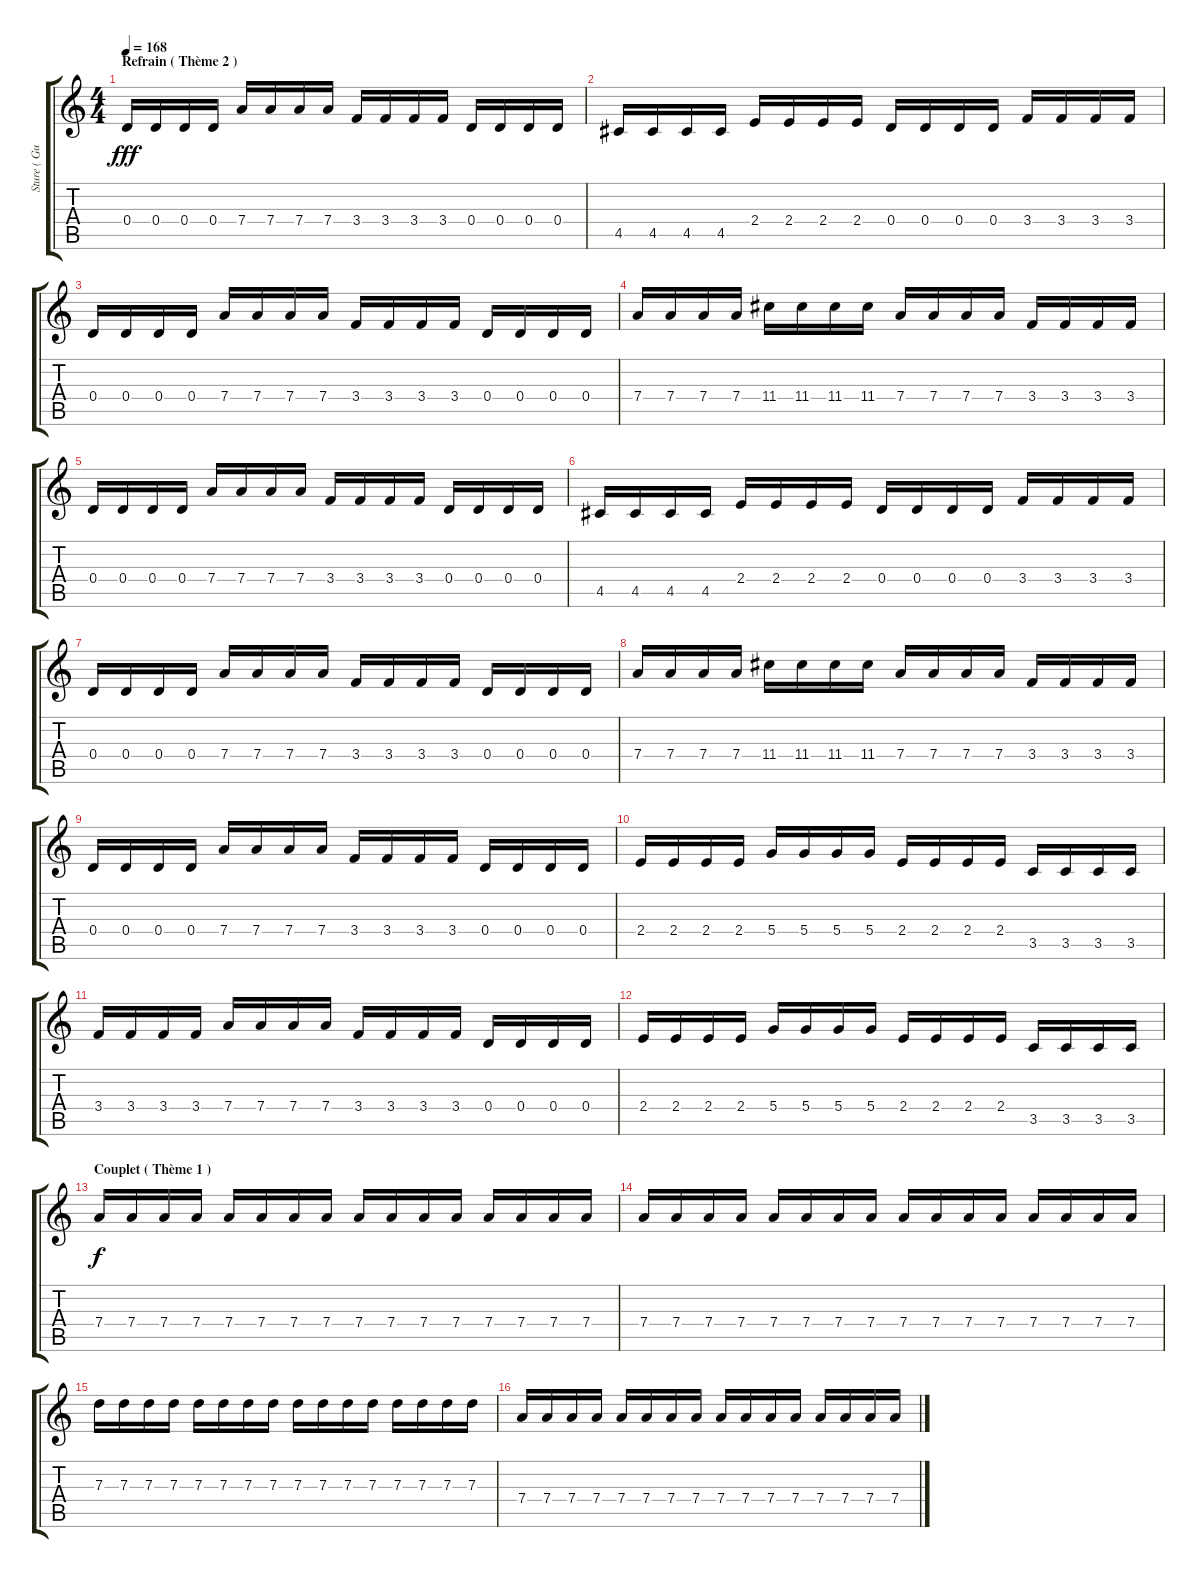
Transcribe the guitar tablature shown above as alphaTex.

\track ("Sture ( Guitare 1 )" "Sture ( Gu") {instrument distortionguitar}
\staff {score tabs}
\tuning (E4 B3 G3 D3 A2 E2) {hide}
\ts (4 4)
\section ("" "Refrain ( Thème 2 )")
\tempo 168
\clef g2
\ks c
0.4.16{dy fff} 0.4.16 0.4.16 0.4.16 7.4.16 7.4.16 7.4.16 7.4.16 3.4.16 3.4.16 3.4.16 3.4.16 0.4.16 0.4.16 0.4.16 0.4.16 |
4.5.16 4.5.16 4.5.16 4.5.16 2.4.16 2.4.16 2.4.16 2.4.16 0.4.16 0.4.16 0.4.16 0.4.16 3.4.16 3.4.16 3.4.16 3.4.16 |
0.4.16 0.4.16 0.4.16 0.4.16 7.4.16 7.4.16 7.4.16 7.4.16 3.4.16 3.4.16 3.4.16 3.4.16 0.4.16 0.4.16 0.4.16 0.4.16 |
7.4.16 7.4.16 7.4.16 7.4.16 11.4.16 11.4.16 11.4.16 11.4.16 7.4.16 7.4.16 7.4.16 7.4.16 3.4.16 3.4.16 3.4.16 3.4.16 |
0.4.16 0.4.16 0.4.16 0.4.16 7.4.16 7.4.16 7.4.16 7.4.16 3.4.16 3.4.16 3.4.16 3.4.16 0.4.16 0.4.16 0.4.16 0.4.16 |
4.5.16 4.5.16 4.5.16 4.5.16 2.4.16 2.4.16 2.4.16 2.4.16 0.4.16 0.4.16 0.4.16 0.4.16 3.4.16 3.4.16 3.4.16 3.4.16 |
0.4.16 0.4.16 0.4.16 0.4.16 7.4.16 7.4.16 7.4.16 7.4.16 3.4.16 3.4.16 3.4.16 3.4.16 0.4.16 0.4.16 0.4.16 0.4.16 |
7.4.16 7.4.16 7.4.16 7.4.16 11.4.16 11.4.16 11.4.16 11.4.16 7.4.16 7.4.16 7.4.16 7.4.16 3.4.16 3.4.16 3.4.16 3.4.16 |
0.4.16 0.4.16 0.4.16 0.4.16 7.4.16 7.4.16 7.4.16 7.4.16 3.4.16 3.4.16 3.4.16 3.4.16 0.4.16 0.4.16 0.4.16 0.4.16 |
2.4.16 2.4.16 2.4.16 2.4.16 5.4.16 5.4.16 5.4.16 5.4.16 2.4.16 2.4.16 2.4.16 2.4.16 3.5.16 3.5.16 3.5.16 3.5.16 |
3.4.16 3.4.16 3.4.16 3.4.16 7.4.16 7.4.16 7.4.16 7.4.16 3.4.16 3.4.16 3.4.16 3.4.16 0.4.16 0.4.16 0.4.16 0.4.16 |
2.4.16 2.4.16 2.4.16 2.4.16 5.4.16 5.4.16 5.4.16 5.4.16 2.4.16 2.4.16 2.4.16 2.4.16 3.5.16 3.5.16 3.5.16 3.5.16 |
\section ("" "Couplet ( Thème 1 )")
7.4.16{dy f} 7.4.16 7.4.16 7.4.16 7.4.16 7.4.16 7.4.16 7.4.16 7.4.16 7.4.16 7.4.16 7.4.16 7.4.16 7.4.16 7.4.16 7.4.16 |
7.4.16 7.4.16 7.4.16 7.4.16 7.4.16 7.4.16 7.4.16 7.4.16 7.4.16 7.4.16 7.4.16 7.4.16 7.4.16 7.4.16 7.4.16 7.4.16 |
7.3.16 7.3.16 7.3.16 7.3.16 7.3.16 7.3.16 7.3.16 7.3.16 7.3.16 7.3.16 7.3.16 7.3.16 7.3.16 7.3.16 7.3.16 7.3.16 |
7.4.16 7.4.16 7.4.16 7.4.16 7.4.16 7.4.16 7.4.16 7.4.16 7.4.16 7.4.16 7.4.16 7.4.16 7.4.16 7.4.16 7.4.16 7.4.16
